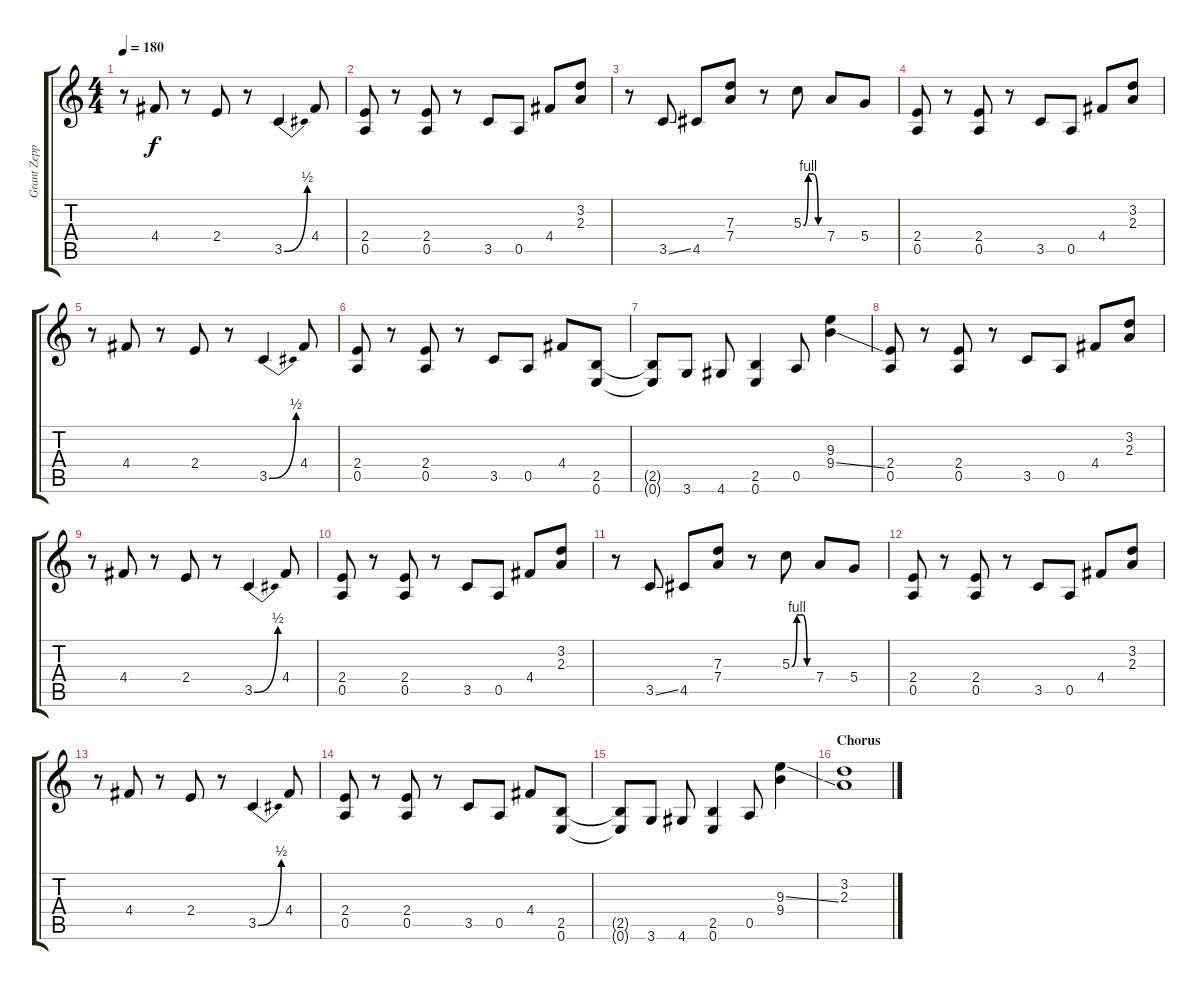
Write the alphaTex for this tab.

\track ("Grant Zeppelin" "Grant Zepp") {instrument distortionguitar}
\staff {score tabs}
\tuning (E4 B3 G3 D3 A2 E2) {hide}
\ts (4 4)
\tempo 180
\clef g2
\ks c
r.8{dy f} 4.4.8 r.8 2.4.8 r.8 3.5{be (bend 0 0 60 2)}.4 4.4.8 |
(2.4 0.5).8 r.8 (2.4 0.5).8 r.8 3.5.8 0.5.8 4.4.8 (3.2 2.3).8 |
r.8 3.5{ss}.8 4.5.8 (7.3 7.4).8 r.8 5.3{be (custom 0 0 15 4 30 4 45 0 60 0)}.8 7.4.8 5.4.8 |
(2.4 0.5).8 r.8 (2.4 0.5).8 r.8 3.5.8 0.5.8 4.4.8 (3.2 2.3).8 |
r.8 4.4.8 r.8 2.4.8 r.8 3.5{be (bend 0 0 60 2)}.4 4.4.8 |
(2.4 0.5).8 r.8 (2.4 0.5).8 r.8 3.5.8 0.5.8 4.4.8 (2.5 0.6).8 |
(2.5{t} 0.6{t}).8 3.6.8 4.6.8 (2.5 0.6).4 0.5.8 (9.3 9.4{ss}).4 |
(2.4 0.5).8 r.8 (2.4 0.5).8 r.8 3.5.8 0.5.8 4.4.8 (3.2 2.3).8 |
r.8 4.4.8 r.8 2.4.8 r.8 3.5{be (bend 0 0 60 2)}.4 4.4.8 |
(2.4 0.5).8 r.8 (2.4 0.5).8 r.8 3.5.8 0.5.8 4.4.8 (3.2 2.3).8 |
r.8 3.5{ss}.8 4.5.8 (7.3 7.4).8 r.8 5.3{be (custom 0 0 15 4 30 4 45 0 60 0)}.8 7.4.8 5.4.8 |
(2.4 0.5).8 r.8 (2.4 0.5).8 r.8 3.5.8 0.5.8 4.4.8 (3.2 2.3).8 |
r.8 4.4.8 r.8 2.4.8 r.8 3.5{be (bend 0 0 60 2)}.4 4.4.8 |
(2.4 0.5).8 r.8 (2.4 0.5).8 r.8 3.5.8 0.5.8 4.4.8 (2.5 0.6).8 |
(2.5{t} 0.6{t}).8 3.6.8 4.6.8 (2.5 0.6).4 0.5.8 (9.3{ss} 9.4).4 |
\section ("" "Chorus")
(3.2 2.3).1
